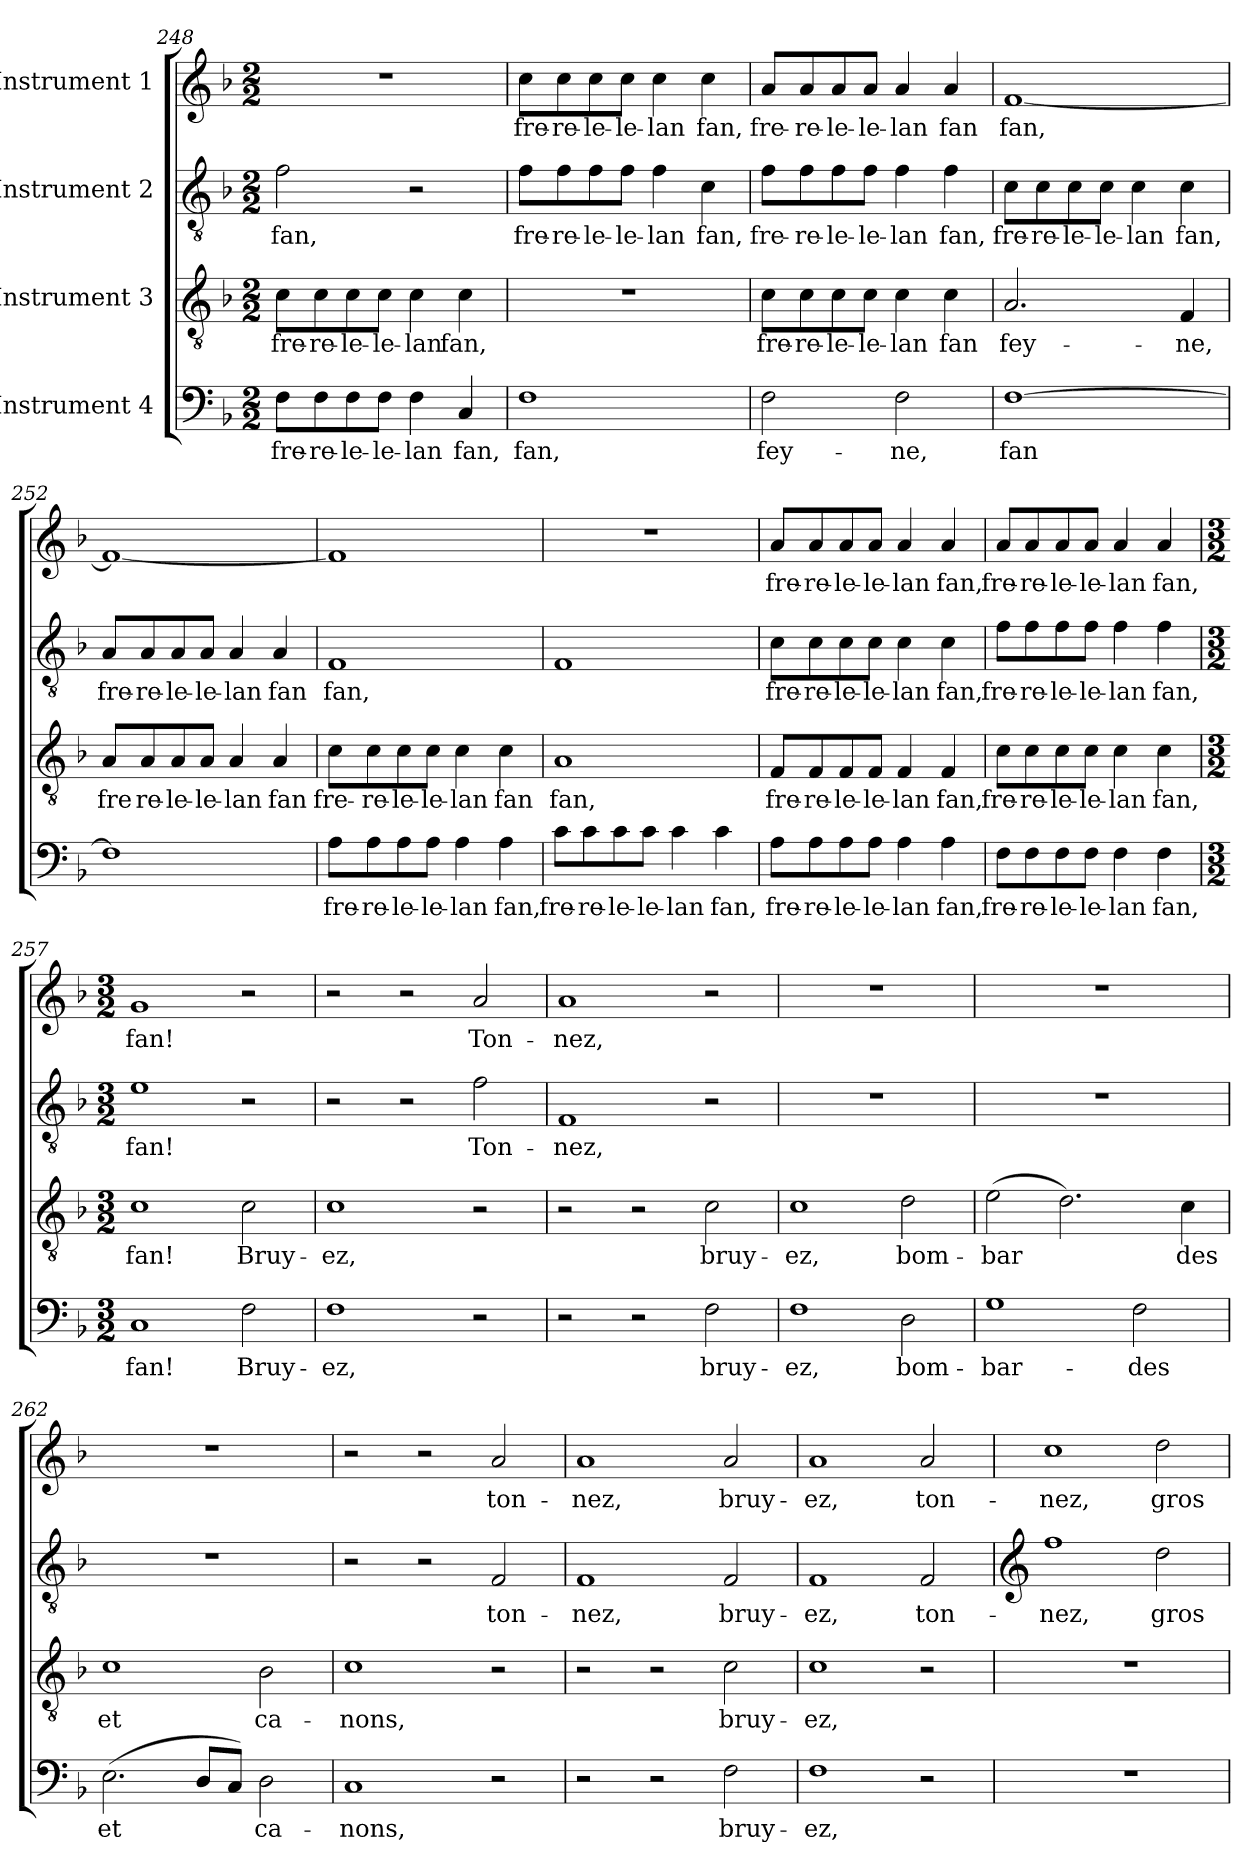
**kern	**text	**kern	**text	**kern	**text	**kern	**text
*part4	*part4	*part3	*part3	*part2	*part2	*part1	*part1
*staff4	*staff4	*staff3	*staff3	*staff2	*staff2	*staff1	*staff1
*I"Instrument 4	*	*I"Instrument 3	*	*I"Instrument 2	*	*I"Instrument 1	*
*clefF4	*	*clefGv2	*	*clefGv2	*	*clefG2	*
*k[b-]	*	*k[b-]	*	*k[b-]	*	*k[b-]	*
*F:	*	*F:	*	*F:	*	*F:	*
*M2/2	*	*M2/2	*	*M2/2	*	*M2/2	*
=248	=248	=248	=248	=248	=248	=248	=248
!	!LO:LY:b:cj	!	!LO:LY:b:cj	!	!LO:LY:b:cj	!	!
8F\L	fre-	8c\L	fre-	2f\	fan,	1r	.
!	!LO:LY:b:cj	!	!LO:LY:b:cj	!	!	!	!
8F\	-re-	8c\	-re-	.	.	.	.
!	!LO:LY:b:cj	!	!LO:LY:b:cj	!	!	!	!
8F\	-le-	8c\	-le-	.	.	.	.
!	!LO:LY:b:cj	!	!LO:LY:b:cj	!	!	!	!
8F\J	-le-	8c\J	-le-	.	.	.	.
!	!LO:LY:b:cj	!	!LO:LY:b:cj	!	!	!	!
4F\	-lan	4c\	-lan	2r	.	.	.
!	!LO:LY:b:cj	!	!LO:LY:b:cj	!	!	!	!
4C/	fan,	4c\	fan,	.	.	.	.
!!LO:PB:g=z
=249	=249	=249	=249	=249	=249	=249	=249
!	!LO:LY:b:cj	!	!	!	!LO:LY:b:cj	!	!LO:LY:b:cj
1F	fan,	1r	.	8f\L	fre-	8cc\L	fre-
!	!	!	!	!	!LO:LY:b:cj	!	!LO:LY:b:cj
.	.	.	.	8f\	-re-	8cc\	-re-
!	!	!	!	!	!LO:LY:b:cj	!	!LO:LY:b:cj
.	.	.	.	8f\	-le-	8cc\	-le-
!	!	!	!	!	!LO:LY:b:cj	!	!LO:LY:b:cj
.	.	.	.	8f\J	-le-	8cc\J	-le-
!	!	!	!	!	!LO:LY:b:cj	!	!LO:LY:b:cj
.	.	.	.	4f\	-lan	4cc\	-lan
!	!	!	!	!	!LO:LY:b:cj	!	!LO:LY:b:cj
.	.	.	.	4c\	fan,	4cc\	fan,
=250	=250	=250	=250	=250	=250	=250	=250
!	!LO:LY:b:cj	!	!LO:LY:b:cj	!	!LO:LY:b:cj	!	!LO:LY:b:cj
2F\	fey-	8c\L	fre-	8f\L	fre-	8a/L	fre-
!	!	!	!LO:LY:b:cj	!	!LO:LY:b:cj	!	!LO:LY:b:cj
.	.	8c\	-re-	8f\	-re-	8a/	-re-
!	!	!	!LO:LY:b:cj	!	!LO:LY:b:cj	!	!LO:LY:b:cj
.	.	8c\	-le-	8f\	-le-	8a/	-le-
!	!	!	!LO:LY:b:cj	!	!LO:LY:b:cj	!	!LO:LY:b:cj
.	.	8c\J	-le-	8f\J	-le-	8a/J	-le-
!	!LO:LY:b:cj	!	!LO:LY:b:cj	!	!LO:LY:b:cj	!	!LO:LY:b:cj
2F\	-ne,	4c\	-lan	4f\	-lan	4a/	-lan
!	!	!	!LO:LY:b:cj	!	!LO:LY:b:cj	!	!LO:LY:b:cj
.	.	4c\	fan	4f\	fan,	4a/	fan
=251	=251	=251	=251	=251	=251	=251	=251
!	!LO:LY:b:cj	!	!LO:LY:b:cj	!	!LO:LY:b:cj	!	!LO:LY:b:cj
[>1F	fan-	2.A/	fey-	8c\L	fre-	[<1f	fan,-
!	!	!	!	!	!LO:LY:b:cj	!	!
.	.	.	.	8c\	-re-	.	.
!	!	!	!	!	!LO:LY:b:cj	!	!
.	.	.	.	8c\	-le-	.	.
!	!	!	!	!	!LO:LY:b:cj	!	!
.	.	.	.	8c\J	-le-	.	.
!	!	!	!	!	!LO:LY:b:cj	!	!
.	.	.	.	4c\	-lan	.	.
!	!	!	!LO:LY:b:cj	!	!LO:LY:b:cj	!	!
.	.	4F/	-ne,	4c\	fan,	.	.
=252	=252	=252	=252	=252	=252	=252	=252
!	!LO:LY:b:cj	!	!LO:LY:b:cj	!	!LO:LY:b:cj	!	!LO:LY:b:cj
1F]	--	8A/L	fre	8A/L	fre-	1f_<	--
!	!	!	!LO:LY:b:cj	!	!LO:LY:b:cj	!	!
.	.	8A/	re-	8A/	-re-	.	.
!	!	!	!LO:LY:b:cj	!	!LO:LY:b:cj	!	!
.	.	8A/	-le-	8A/	-le-	.	.
!	!	!	!LO:LY:b:cj	!	!LO:LY:b:cj	!	!
.	.	8A/J	-le-	8A/J	-le-	.	.
!	!	!	!LO:LY:b:cj	!	!LO:LY:b:cj	!	!
.	.	4A/	-lan	4A/	-lan	.	.
!	!	!	!LO:LY:b:cj	!	!LO:LY:b:cj	!	!
.	.	4A/	fan	4A/	fan	.	.
=253	=253	=253	=253	=253	=253	=253	=253
!	!LO:LY:b:cj	!	!LO:LY:b:cj	!	!LO:LY:b:cj	!	!LO:LY:b:cj
8A\L	-fre-	8c\L	fre-	1F	fan,	1f]	--
!	!LO:LY:b:cj	!	!LO:LY:b:cj	!	!	!	!
8A\	-re-	8c\	-re-	.	.	.	.
!	!LO:LY:b:cj	!	!LO:LY:b:cj	!	!	!	!
8A\	-le-	8c\	-le-	.	.	.	.
!	!LO:LY:b:cj	!	!LO:LY:b:cj	!	!	!	!
8A\J	-le-	8c\J	-le-	.	.	.	.
!	!LO:LY:b:cj	!	!LO:LY:b:cj	!	!	!	!
4A\	-lan	4c\	-lan	.	.	.	.
!	!LO:LY:b:cj	!	!LO:LY:b:cj	!	!	!	!
4A\	fan,	4c\	fan	.	.	.	.
!!LO:LB:g=z
=254	=254	=254	=254	=254	=254	=254	=254
!	!LO:LY:b:cj	!	!LO:LY:b:cj	!	!LO:LY:b:cj	!	!
8c\L	fre-	1A	fan,	1F	.	1r	.
!	!LO:LY:b:cj	!	!	!	!	!	!
8c\	-re-	.	.	.	.	.	.
!	!LO:LY:b:cj	!	!	!	!	!	!
8c\	-le-	.	.	.	.	.	.
!	!LO:LY:b:cj	!	!	!	!	!	!
8c\J	-le-	.	.	.	.	.	.
!	!LO:LY:b:cj	!	!	!	!	!	!
4c\	-lan	.	.	.	.	.	.
!	!LO:LY:b:cj	!	!	!	!	!	!
4c\	fan,	.	.	.	.	.	.
=255	=255	=255	=255	=255	=255	=255	=255
!	!LO:LY:b:cj	!	!LO:LY:b:cj	!	!LO:LY:b:cj	!	!LO:LY:b:cj
8A\L	fre-	8F/L	fre-	8c\L	fre-	8a/L	-fre-
!	!LO:LY:b:cj	!	!LO:LY:b:cj	!	!LO:LY:b:cj	!	!LO:LY:b:cj
8A\	-re-	8F/	-re-	8c\	-re-	8a/	-re-
!	!LO:LY:b:cj	!	!LO:LY:b:cj	!	!LO:LY:b:cj	!	!LO:LY:b:cj
8A\	-le-	8F/	-le-	8c\	-le-	8a/	-le-
!	!LO:LY:b:cj	!	!LO:LY:b:cj	!	!LO:LY:b:cj	!	!LO:LY:b:cj
8A\J	-le-	8F/J	-le-	8c\J	-le-	8a/J	-le-
!	!LO:LY:b:cj	!	!LO:LY:b:cj	!	!LO:LY:b:cj	!	!LO:LY:b:cj
4A\	-lan	4F/	-lan	4c\	-lan	4a/	-lan
!	!LO:LY:b:cj	!	!LO:LY:b:cj	!	!LO:LY:b:cj	!	!LO:LY:b:cj
4A\	fan,	4F/	fan,	4c\	fan,	4a/	fan,
=256	=256	=256	=256	=256	=256	=256	=256
!	!LO:LY:b:cj	!	!LO:LY:b:cj	!	!LO:LY:b:cj	!	!LO:LY:b:cj
8F\L	fre-	8c\L	fre-	8f\L	fre-	8a/L	fre-
!	!LO:LY:b:cj	!	!LO:LY:b:cj	!	!LO:LY:b:cj	!	!LO:LY:b:cj
8F\	-re-	8c\	-re-	8f\	-re-	8a/	-re-
!	!LO:LY:b:cj	!	!LO:LY:b:cj	!	!LO:LY:b:cj	!	!LO:LY:b:cj
8F\	-le-	8c\	-le-	8f\	-le-	8a/	-le-
!	!LO:LY:b:cj	!	!LO:LY:b:cj	!	!LO:LY:b:cj	!	!LO:LY:b:cj
8F\J	-le-	8c\J	-le-	8f\J	-le-	8a/J	-le-
!	!LO:LY:b:cj	!	!LO:LY:b:cj	!	!LO:LY:b:cj	!	!LO:LY:b:cj
4F\	-lan	4c\	-lan	4f\	-lan	4a/	-lan
!	!LO:LY:b:cj	!	!LO:LY:b:cj	!	!LO:LY:b:cj	!	!LO:LY:b:cj
4F\	fan,	4c\	fan,	4f\	fan,	4a/	fan,
=257	=257	=257	=257	=257	=257	=257	=257
*M3/2	*	*M3/2	*	*M3/2	*	*M3/2	*
!	!LO:LY:b:cj	!	!LO:LY:b:cj	!	!LO:LY:b:cj	!	!LO:LY:b:cj
1C	fan!	1c	fan!	1e	fan!	1g	fan!
!	!LO:LY:b:cj	!	!LO:LY:b:cj	!	!	!	!
2F\	Bruy-	2c\	Bruy-	2r	.	2r	.
=258	=258	=258	=258	=258	=258	=258	=258
!	!LO:LY:b:cj	!	!LO:LY:b:cj	!	!	!	!
1F	-ez,	1c	-ez,	2r	.	2r	.
.	.	.	.	2r	.	2r	.
!	!	!	!	!	!LO:LY:b:cj	!	!LO:LY:b:cj
2r	.	2r	.	2f\	Ton-	2a/	Ton-
!!LO:LB:g=z
=259	=259	=259	=259	=259	=259	=259	=259
!	!	!	!	!	!LO:LY:b:cj	!	!LO:LY:b:cj
2r	.	2r	.	1F	-nez,	1a	-nez,
2r	.	2r	.	.	.	.	.
!	!LO:LY:b:cj	!	!LO:LY:b:cj	!	!	!	!
2F\	bruy-	2c\	bruy-	2r	.	2r	.
=260	=260	=260	=260	=260	=260	=260	=260
!	!LO:LY:b:cj	!	!LO:LY:b:cj	!	!	!	!
1F	-ez,	1c	-ez,	1.r	.	1.r	.
!	!LO:LY:b:cj	!	!LO:LY:b:cj	!	!	!	!
2D\	bom-	2d\	bom-	.	.	.	.
=261	=261	=261	=261	=261	=261	=261	=261
!	!LO:LY:b:cj	!	!LO:LY:b:cj	!	!	!	!
1G	-bar-	(>2e\	-bar-	1.r	.	1.r	.
!	!	!	!LO:LY:b:cj	!	!	!	!
.	.	2.d\)	--	.	.	.	.
!	!LO:LY:b:cj	!	!	!	!	!	!
2F\	-des	.	.	.	.	.	.
!	!	!	!LO:LY:b:cj	!	!	!	!
.	.	4c\	-des	.	.	.	.
=262	=262	=262	=262	=262	=262	=262	=262
!	!LO:LY:b:cj	!	!LO:LY:b:cj	!	!	!	!
(<2.E\	et-	1c	et	1.r	.	1.r	.
!	!LO:LY:b:cj	!	!	!	!	!	!
8D/L	--	.	.	.	.	.	.
!	!LO:LY:b:cj	!	!	!	!	!	!
8C/J)	--	.	.	.	.	.	.
!	!LO:LY:b:cj	!	!LO:LY:b:cj	!	!	!	!
2D\	-ca-	2B-\	ca-	.	.	.	.
=263	=263	=263	=263	=263	=263	=263	=263
!	!LO:LY:b:cj	!	!LO:LY:b:cj	!	!	!	!
1C	-nons,	1c	-nons,	2r	.	2r	.
.	.	.	.	2r	.	2r	.
!	!	!	!	!	!LO:LY:b:cj	!	!LO:LY:b:cj
2r	.	2r	.	2F/	ton-	2a/	ton-
=264	=264	=264	=264	=264	=264	=264	=264
!	!	!	!	!	!LO:LY:b:cj	!	!LO:LY:b:cj
2r	.	2r	.	1F	-nez,	1a	-nez,
2r	.	2r	.	.	.	.	.
!	!LO:LY:b:cj	!	!LO:LY:b:cj	!	!LO:LY:b:cj	!	!LO:LY:b:cj
2F\	bruy-	2c\	bruy-	2F/	bruy-	2a/	bruy-
=265	=265	=265	=265	=265	=265	=265	=265
!	!LO:LY:b:cj	!	!LO:LY:b:cj	!	!LO:LY:b:cj	!	!LO:LY:b:cj
1F	-ez,	1c	-ez,	1F	-ez,	1a	-ez,
!	!	!	!	!	!LO:LY:b:cj	!	!LO:LY:b:cj
2r	.	2r	.	2F/	ton-	2a/	ton-
!!LO:PB:g=z
=266	=266	=266	=266	=266	=266	=266	=266
*	*	*	*	*clefG2	*	*	*
!	!	!	!	!	!LO:LY:b:cj	!	!LO:LY:b:cj
1.r	.	1.r	.	1ff	-nez,	1cc	-nez,
!	!	!	!	!	!LO:LY:b:cj	!	!LO:LY:b:cj
.	.	.	.	2dd\	gros	2dd\	gros
=	=	=	=	=	=	=	=
*-	*-	*-	*-	*-	*-	*-	*-
